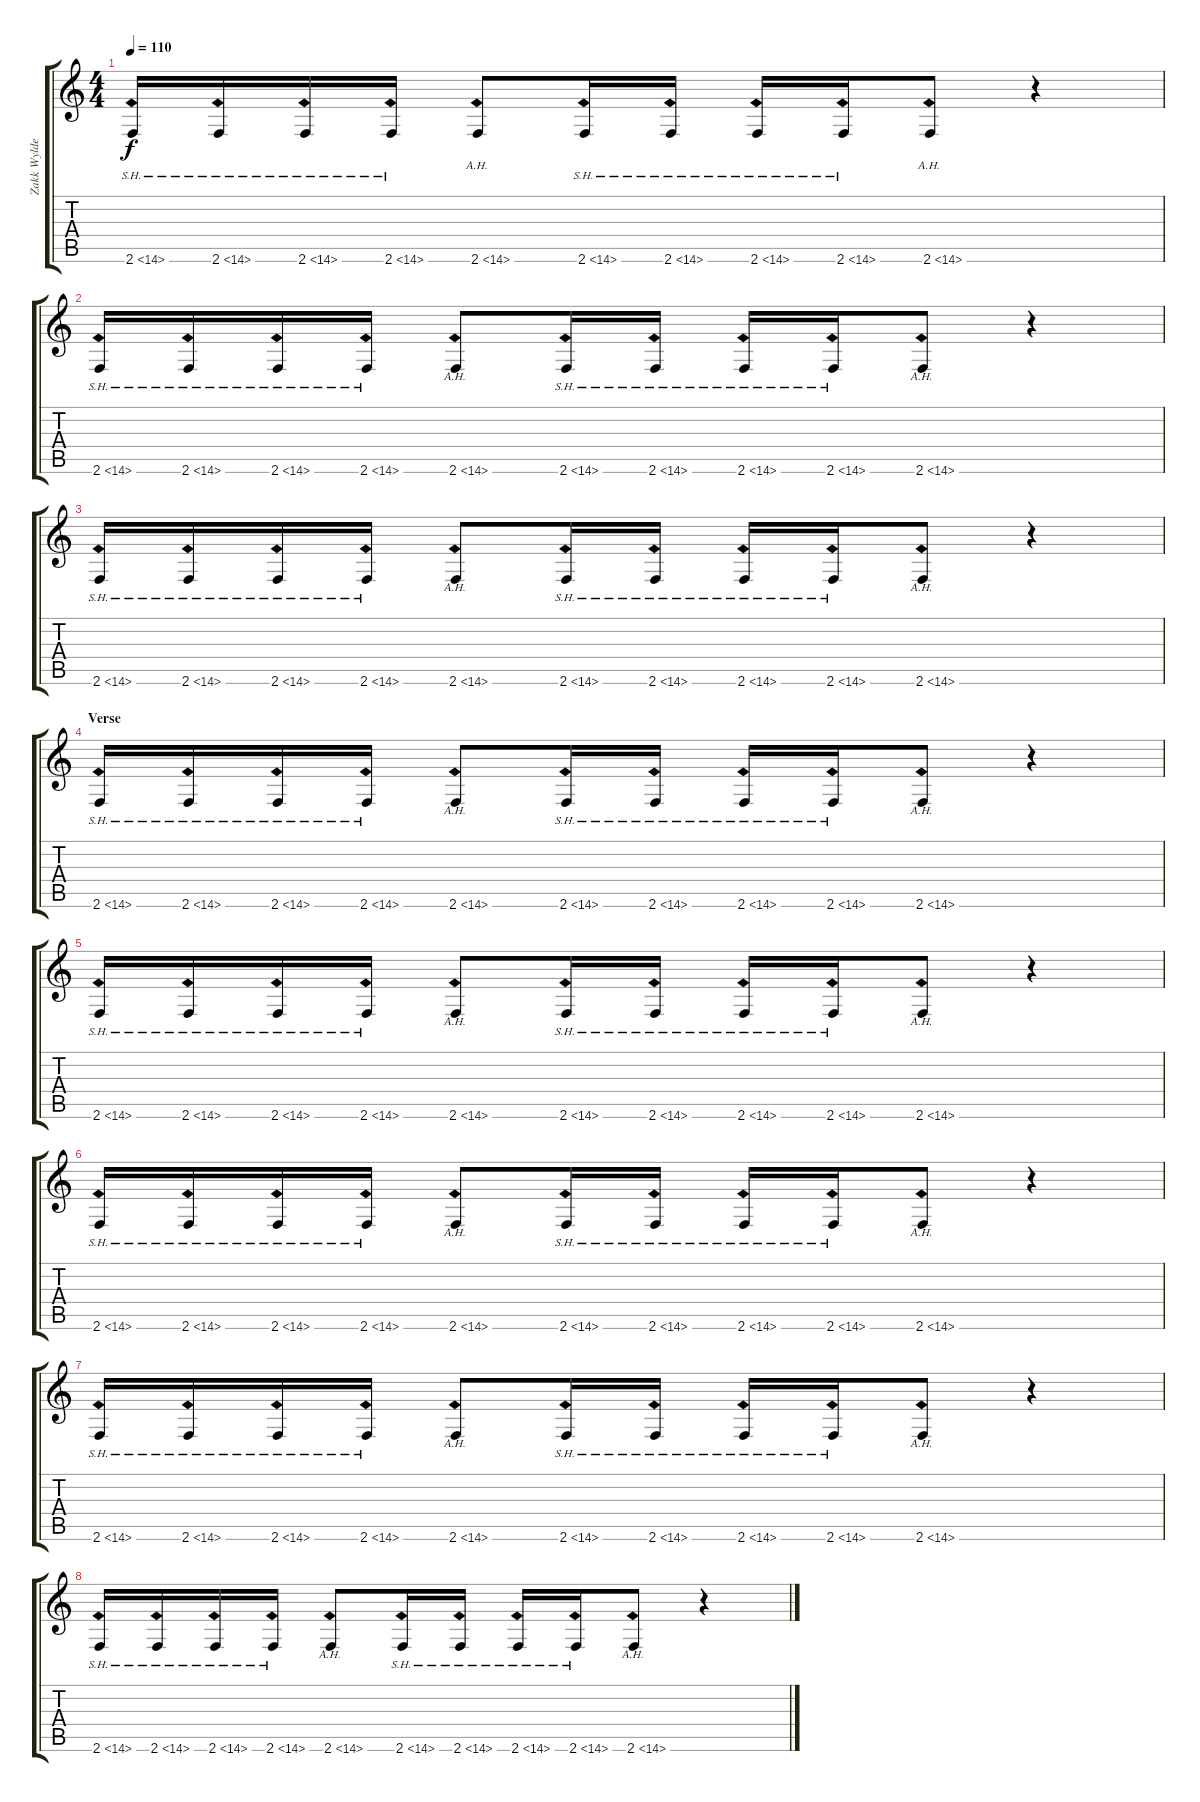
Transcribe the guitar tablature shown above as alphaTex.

\track ("Zakk Wylde" "Zakk Wylde") {instrument overdrivenguitar}
\staff {score tabs}
\tuning (Eb4 Bb3 Gb3 Db3 Ab2 Eb2) {hide}
\ts (4 4)
\tempo 110
\clef g2
\ks c
2.6{sh 12}.16{dy f} 2.6{sh 12}.16 2.6{sh 12}.16 2.6{sh 12}.16 2.6{ah 12}.8 2.6{sh 12}.16 2.6{sh 12}.16 2.6{sh 12}.16 2.6{sh 12}.16 2.6{ah 12}.8 r.4 |
2.6{sh 12}.16 2.6{sh 12}.16 2.6{sh 12}.16 2.6{sh 12}.16 2.6{ah 12}.8 2.6{sh 12}.16 2.6{sh 12}.16 2.6{sh 12}.16 2.6{sh 12}.16 2.6{ah 12}.8 r.4 |
2.6{sh 12}.16 2.6{sh 12}.16 2.6{sh 12}.16 2.6{sh 12}.16 2.6{ah 12}.8 2.6{sh 12}.16 2.6{sh 12}.16 2.6{sh 12}.16 2.6{sh 12}.16 2.6{ah 12}.8 r.4 |
\section ("" "Verse")
2.6{sh 12}.16 2.6{sh 12}.16 2.6{sh 12}.16 2.6{sh 12}.16 2.6{ah 12}.8 2.6{sh 12}.16 2.6{sh 12}.16 2.6{sh 12}.16 2.6{sh 12}.16 2.6{ah 12}.8 r.4 |
2.6{sh 12}.16 2.6{sh 12}.16 2.6{sh 12}.16 2.6{sh 12}.16 2.6{ah 12}.8 2.6{sh 12}.16 2.6{sh 12}.16 2.6{sh 12}.16 2.6{sh 12}.16 2.6{ah 12}.8 r.4 |
2.6{sh 12}.16 2.6{sh 12}.16 2.6{sh 12}.16 2.6{sh 12}.16 2.6{ah 12}.8 2.6{sh 12}.16 2.6{sh 12}.16 2.6{sh 12}.16 2.6{sh 12}.16 2.6{ah 12}.8 r.4 |
2.6{sh 12}.16 2.6{sh 12}.16 2.6{sh 12}.16 2.6{sh 12}.16 2.6{ah 12}.8 2.6{sh 12}.16 2.6{sh 12}.16 2.6{sh 12}.16 2.6{sh 12}.16 2.6{ah 12}.8 r.4 |
2.6{sh 12}.16 2.6{sh 12}.16 2.6{sh 12}.16 2.6{sh 12}.16 2.6{ah 12}.8 2.6{sh 12}.16 2.6{sh 12}.16 2.6{sh 12}.16 2.6{sh 12}.16 2.6{ah 12}.8 r.4
